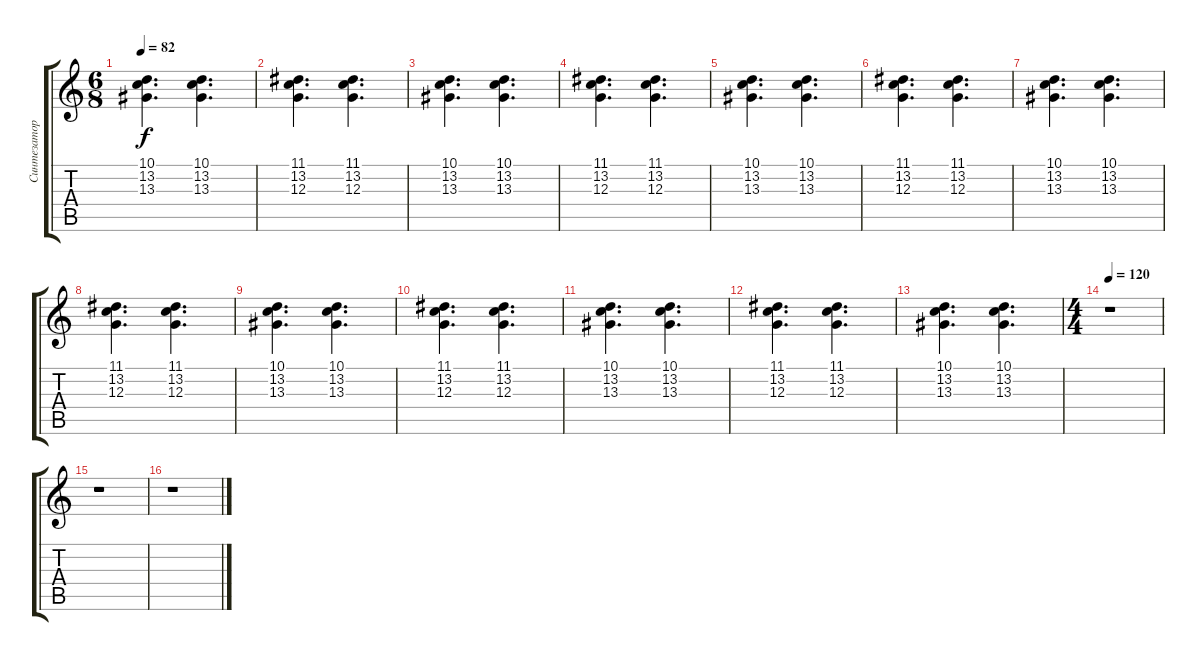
\track ("Синтезатор" "Синтезатор") {instrument pad8sweep}
\staff {score tabs}
\tuning (E4 B3 G3 D3 A2 E2) {hide}
\ts (6 8)
\tempo 82
\clef g2
\ks c
(10.1 13.2 13.3).4{d dy f} (10.1 13.2 13.3).4{d} |
(11.1 13.2 12.3).4{d} (11.1 13.2 12.3).4{d} |
(10.1 13.2 13.3).4{d} (10.1 13.2 13.3).4{d} |
(11.1 13.2 12.3).4{d} (11.1 13.2 12.3).4{d} |
(10.1 13.2 13.3).4{d} (10.1 13.2 13.3).4{d} |
(11.1 13.2 12.3).4{d} (11.1 13.2 12.3).4{d} |
(10.1 13.2 13.3).4{d} (10.1 13.2 13.3).4{d} |
(11.1 13.2 12.3).4{d} (11.1 13.2 12.3).4{d} |
(10.1 13.2 13.3).4{d} (10.1 13.2 13.3).4{d} |
(11.1 13.2 12.3).4{d} (11.1 13.2 12.3).4{d} |
(10.1 13.2 13.3).4{d} (10.1 13.2 13.3).4{d} |
(11.1 13.2 12.3).4{d} (11.1 13.2 12.3).4{d} |
(10.1 13.2 13.3).4{d} (10.1 13.2 13.3).4{d} |
\ts (4 4)
\tempo 120
r.1 |
r.1 |
r.1
